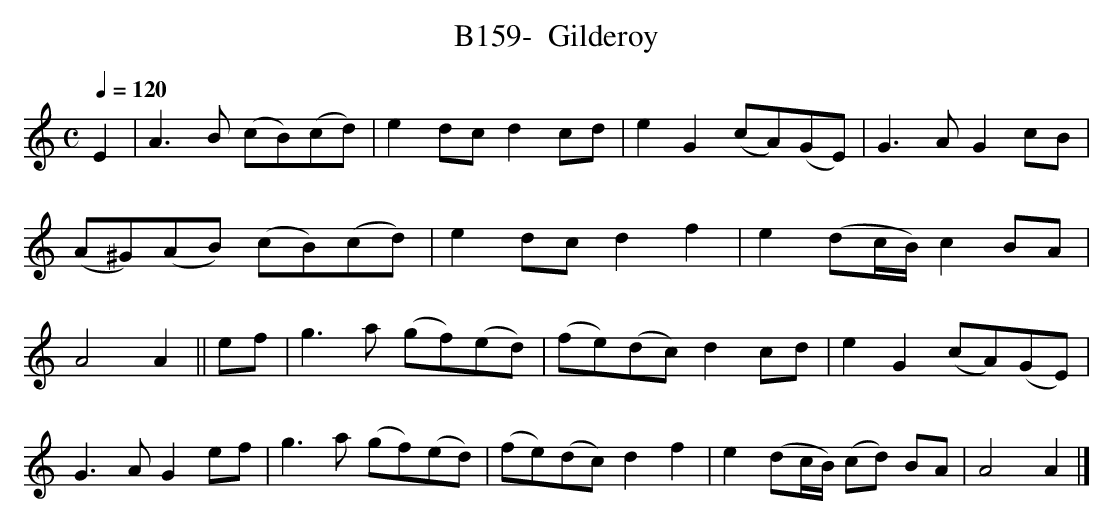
X:1
T:B159-  Gilderoy
Q:1/4=120
L:1/4
M:C
K:Am
E|A3/2B/2 (c/2B/2)(c/2d/2)|ed/2c/2dc/2d/2|\
eG(c/2A/2)(G/2E/2)|G3/2A/2Gc/2B/2|\
(A/2^G/2)(A/2B/2) (c/2B/2)(c/2d/2)|\
ed/2c/2df|e(d/2c/4B/4)cB/2A/2|A2A||e/2f/2|\
g3/2a/2 (g/2f/2)(e/2d/2)|(f/2e/2)(d/2c/2)dc/2d/2|\
eG(c/2A/2)(G/2E/2)|G3/2A/2Ge/2f/2|\
g3/2a/2 (g/2f/2)(e/2d/2)|(f/2e/2)(d/2c/2)df|\
e(d/2c/4B/4) (c/2d/2) B/2A/2|A2A|]
